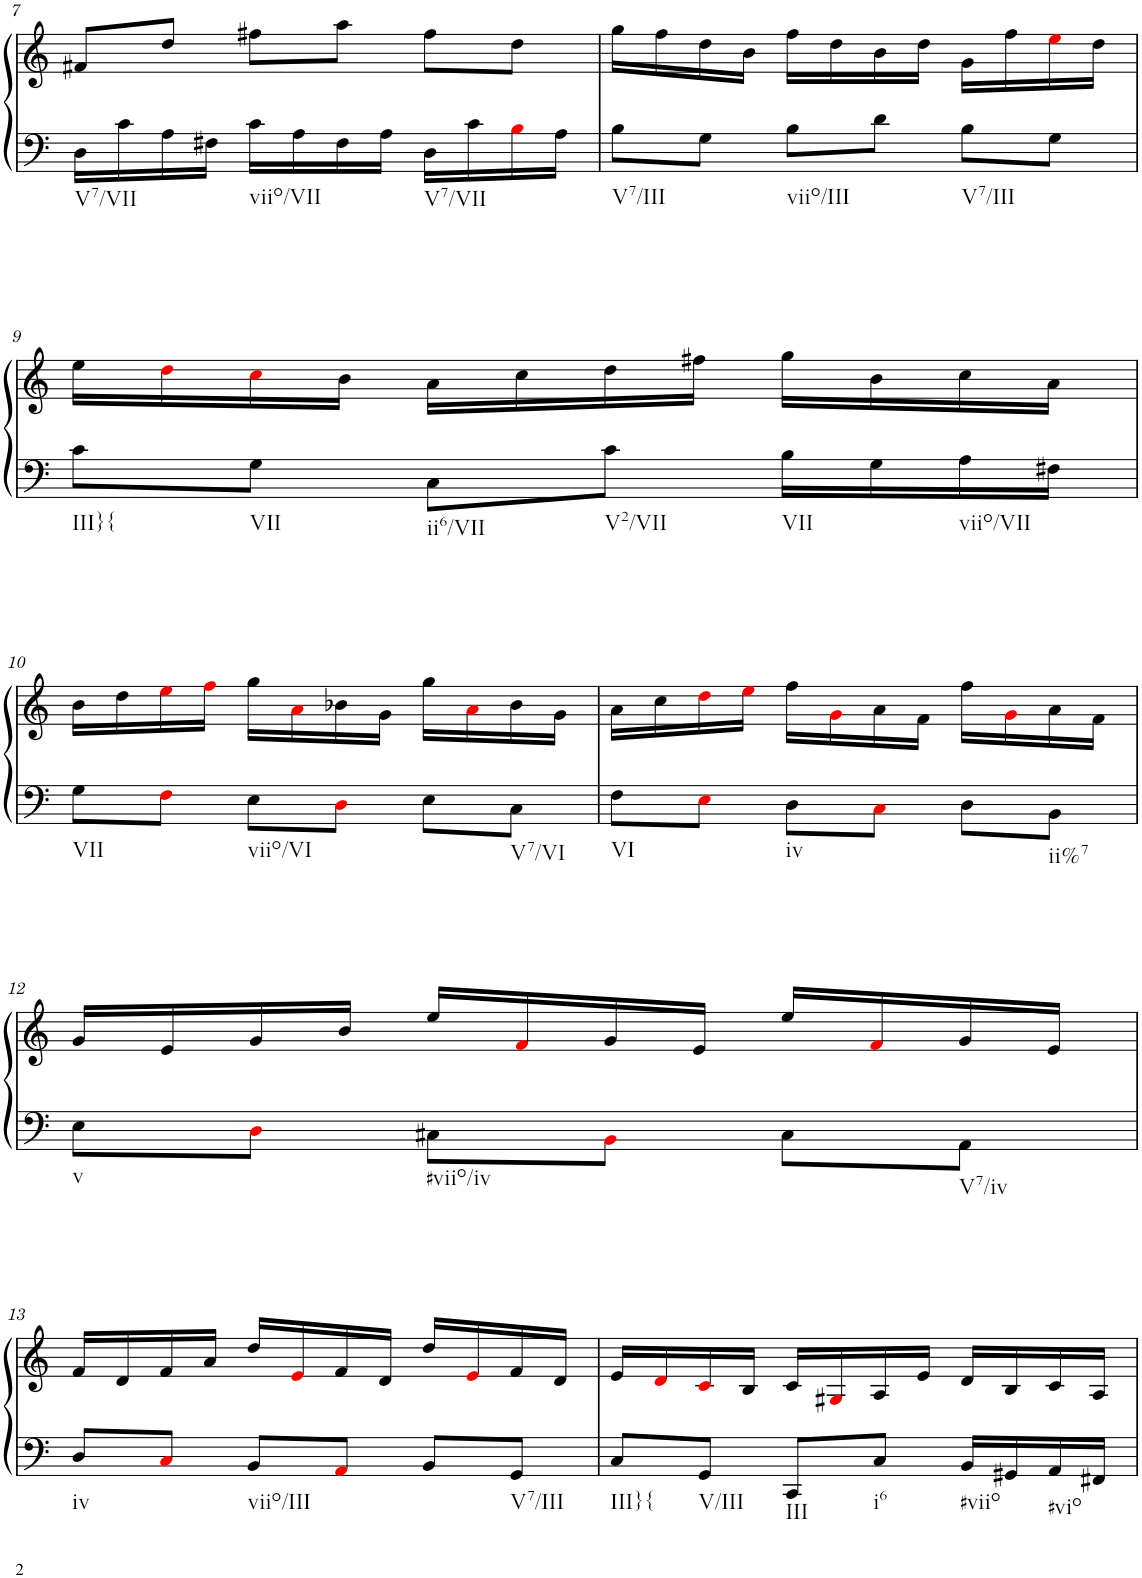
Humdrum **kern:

**kern	**kern
*part1	*part1
*staff2	*staff1
*I"Klavier linke Hand	*
!!LO:PB:g=z
*clefF4	*clefG2
*k[]	*k[]
*M3/4	*M3/4
=7	=7
!LO:TX:b:t=V7/VII	!
16D\LL	8f#X/L
16c\	.
16A\	8dd/J
16F#X\JJ	.
!LO:TX:b:t=viio/VII	!
16c\LL	8ff#X\L
16A\	.
16F#\	8aa\J
16A\JJ	.
!LO:TX:b:t=V7/VII	!
16D\LL	8ff#\L
16c\	.
16Bi\	8dd\J
16A\JJ	.
=8	=8
!LO:TX:b:t=V7/III	!
8B\L	16gg\LL
.	16ff\
8G\J	16dd\
.	16b\JJ
!LO:TX:b:t=viio/III	!
8B\L	16ff\LL
.	16dd\
8d\J	16b\
.	16dd\JJ
!LO:TX:b:t=V7/III	!
8B\L	16g\LL
.	16ff\
8G\J	16eei\
.	16dd\JJ
!!LO:LB:g=z
=9	=9
!LO:TX:b:t=III}{	!
8c\L	16ee\LL
.	16ddi\
!LO:TX:b:t=VII	!
8G\J	16cci\
.	16b\JJ
!LO:TX:b:t=ii6/VII	!
8C\L	16a\LL
.	16cc\
!LO:TX:b:t=V2/VII	!
8c\J	16dd\
.	16ff#X\JJ
!LO:TX:b:t=VII	!
16B\LL	16gg\LL
16G\	16b\
!LO:TX:b:t=viio/VII	!
16A\	16cc\
16F#X\JJ	16a\JJ
!!LO:LB:g=z
=10	=10
*^	*
!LO:TX:b:t=VII	!	!
!LO:TX:b:t=viio/VI	!	!
!LO:TX:b:t=V7/VI	!	!
2.ryy	8G\L	16b\LL
.	.	16dd\
.	8Fi\J	16eei\
.	.	16ffi\JJ
.	8E\L	16gg\LL
.	.	16ai\
.	8Di\J	16b-X\
.	.	16g\JJ
.	8E\L	16gg\LL
.	.	16ai\
.	8C\J	16b-\
.	.	16g\JJ
=11	=11	=11
!LO:TX:b:t=VI	!	!
!LO:TX:b:t=iv	!	!
!LO:TX:b:t=ii%7	!	!
2.ryy	8F\L	16a\LL
.	.	16cc\
.	8Ei\J	16ddi\
.	.	16eei\JJ
.	8D\L	16ff\LL
.	.	16gi\
.	8Ci\J	16a\
.	.	16f\JJ
.	8D\L	16ff\LL
.	.	16gi\
.	8BB\J	16a\
.	.	16f\JJ
!!LO:LB:g=z
=12	=12	=12
!LO:TX:b:t=v	!	!
!LO:TX:b:t=#viio/iv	!	!
!LO:TX:b:t=V7/iv	!	!
2.ryy	8E\L	16g/LL
.	.	16e/
.	8Di\J	16g/
.	.	16b/JJ
.	8C#X\L	16ee/LL
.	.	16fi/
.	8BBi\J	16g/
.	.	16e/JJ
.	8C#\L	16ee/LL
.	.	16fi/
.	8AA\J	16g/
.	.	16e/JJ
*v	*v	*
!!LO:LB:g=z
=13	=13
!LO:TX:b:t=iv	!
8D/L	16f/LL
.	16d/
8Ci/J	16f/
.	16a/JJ
!LO:TX:b:t=viio/III	!
8BB/L	16dd/LL
.	16ei/
8AAi/J	16f/
.	16d/JJ
8BB/L	16dd/LL
.	16ei/
!LO:TX:b:t=V7/III	!
8GG/J	16f/
.	16d/JJ
=14	=14
!LO:TX:b:t=III}{	!
8C/L	16e/LL
.	16di/
!LO:TX:b:t=V/III	!
8GG/J	16ci/
.	16B/JJ
!LO:TX:b:t=III	!
8CC/L	16c/LL
.	16G#Xi/
!LO:TX:b:t=i6	!
8C/J	16A/
.	16e/JJ
!LO:TX:b:t=#viio	!
16BB/LL	16d/LL
16GG#X/	16B/
!LO:TX:b:t=#vio	!
16AA/	16c/
16FF#X/JJ	16A/JJ
=	=
*-	*-
